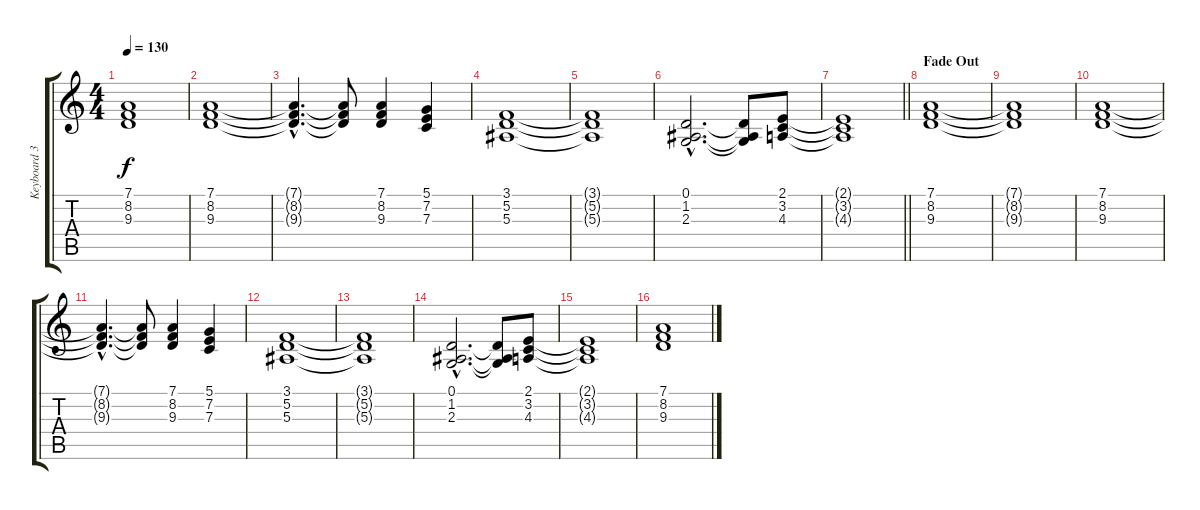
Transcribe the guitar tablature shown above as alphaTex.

\track ("Keyboard 3" "Keyboard 3") {instrument stringensemble1}
\staff {score tabs}
\tuning (D4 A3 F3 C3 G2 D2) {hide}
\ts (4 4)
\tempo 130
\clef g2
\ks c
(7.1{t} 8.2{t} 9.3{t}).1{dy f} |
(7.1 8.2 9.3).1 |
(7.1{hac t} 8.2{hac t} 9.3{hac t}).4{d} (7.1{t} 8.2{t} 9.3{t}).8 (7.1 8.2 9.3).4 (5.1 7.2 7.3).4 |
(3.1 5.2 5.3).1 |
(3.1{t} 5.2{t} 5.3{t}).1 |
(0.1{hac} 1.2{hac} 2.3{hac}).2{d} (0.1{t} 1.2{t} 2.3{t}).8 (2.1 3.2 4.3).8 |
\barLineRight lightlight
(2.1{t} 3.2{t} 4.3{t}).1 |
\section ("" "Fade Out")
(7.1 8.2 9.3).1 |
(7.1{t} 8.2{t} 9.3{t}).1 |
(7.1 8.2 9.3).1 |
(7.1{hac t} 8.2{hac t} 9.3{hac t}).4{d} (7.1{t} 8.2{t} 9.3{t}).8 (7.1 8.2 9.3).4 (5.1 7.2 7.3).4 |
(3.1 5.2 5.3).1{volume 9} |
(3.1{t} 5.2{t} 5.3{t}).1 |
(0.1{hac} 1.2{hac} 2.3{hac}).2{d} (0.1{t} 1.2{t} 2.3{t}).8 (2.1 3.2 4.3).8 |
(2.1{t} 3.2{t} 4.3{t}).1{volume 8} |
(7.1 8.2 9.3).1
